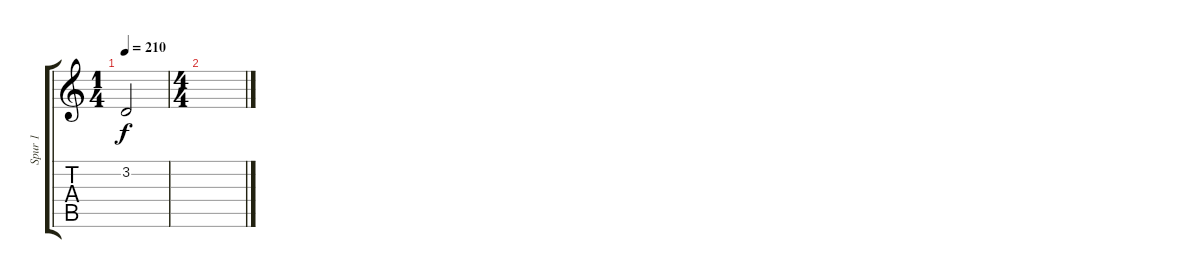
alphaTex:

\track ("Spur 1" "Spur 1") {instrument lead2sawtooth}
\staff {score tabs}
\tuning (E4 B3 G3 D3 A2 D2) {hide}
\ts (1 4)
\tempo 210
\clef g2
\ks c
3.2.2{dy f} |
\ts (4 4)
